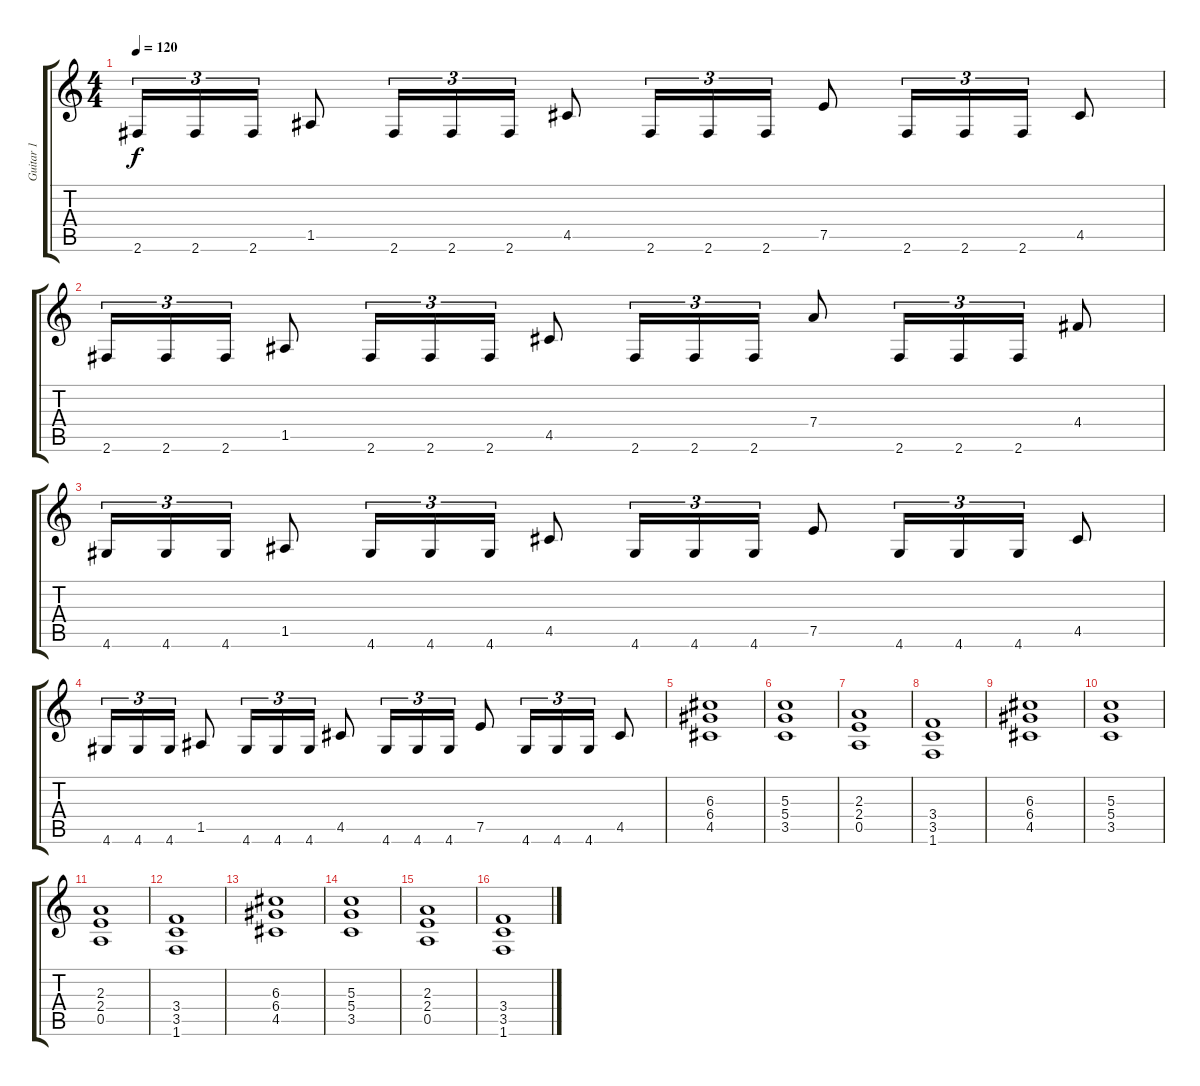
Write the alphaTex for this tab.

\track ("Guitar 1" "Guitar 1") {instrument distortionguitar}
\staff {score tabs}
\tuning (E4 B3 G3 D3 A2 E2) {hide}
\ts (4 4)
\tempo 120
\clef g2
\ks c
2.6.16{tu (3 2) dy f} 2.6.16{tu (3 2)} 2.6.16{tu (3 2)} 1.5.8 2.6.16{tu (3 2)} 2.6.16{tu (3 2)} 2.6.16{tu (3 2)} 4.5.8 2.6.16{tu (3 2)} 2.6.16{tu (3 2)} 2.6.16{tu (3 2)} 7.5.8 2.6.16{tu (3 2)} 2.6.16{tu (3 2)} 2.6.16{tu (3 2)} 4.5.8 |
2.6.16{tu (3 2)} 2.6.16{tu (3 2)} 2.6.16{tu (3 2)} 1.5.8 2.6.16{tu (3 2)} 2.6.16{tu (3 2)} 2.6.16{tu (3 2)} 4.5.8 2.6.16{tu (3 2)} 2.6.16{tu (3 2)} 2.6.16{tu (3 2)} 7.4.8 2.6.16{tu (3 2)} 2.6.16{tu (3 2)} 2.6.16{tu (3 2)} 4.4.8 |
4.6.16{tu (3 2)} 4.6.16{tu (3 2)} 4.6.16{tu (3 2)} 1.5.8 4.6.16{tu (3 2)} 4.6.16{tu (3 2)} 4.6.16{tu (3 2)} 4.5.8 4.6.16{tu (3 2)} 4.6.16{tu (3 2)} 4.6.16{tu (3 2)} 7.5.8 4.6.16{tu (3 2)} 4.6.16{tu (3 2)} 4.6.16{tu (3 2)} 4.5.8 |
4.6.16{tu (3 2)} 4.6.16{tu (3 2)} 4.6.16{tu (3 2)} 1.5.8 4.6.16{tu (3 2)} 4.6.16{tu (3 2)} 4.6.16{tu (3 2)} 4.5.8 4.6.16{tu (3 2)} 4.6.16{tu (3 2)} 4.6.16{tu (3 2)} 7.5.8 4.6.16{tu (3 2)} 4.6.16{tu (3 2)} 4.6.16{tu (3 2)} 4.5.8 |
(6.3 6.4 4.5).1 |
(5.3 5.4 3.5).1 |
(2.3 2.4 0.5).1 |
(3.4 3.5 1.6).1 |
(6.3 6.4 4.5).1 |
(5.3 5.4 3.5).1 |
(2.3 2.4 0.5).1 |
(3.4 3.5 1.6).1 |
(6.3 6.4 4.5).1 |
(5.3 5.4 3.5).1 |
(2.3 2.4 0.5).1 |
(3.4 3.5 1.6).1
